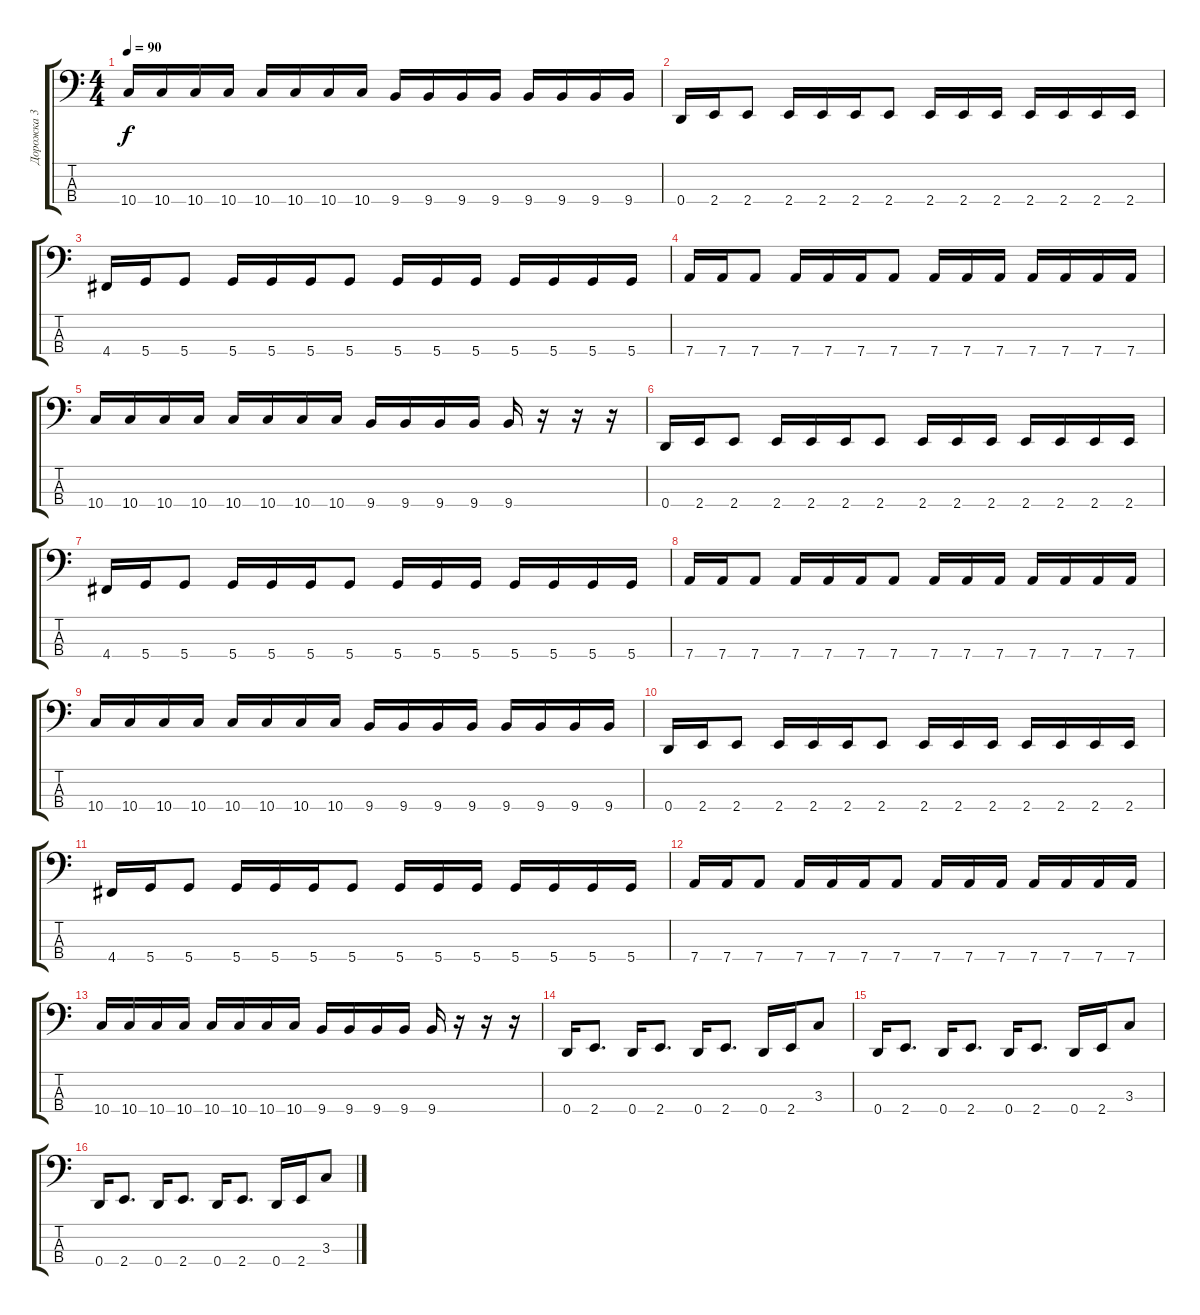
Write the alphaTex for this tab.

\track ("Дорожка 3" "Дорожка 3") {instrument electricbassfinger}
\staff {score tabs}
\tuning (G2 D2 A1 D1) {hide}
\ts (4 4)
\tempo 90
\clef f4
\ks c
10.4.16{dy f} 10.4.16 10.4.16 10.4.16 10.4.16 10.4.16 10.4.16 10.4.16 9.4.16 9.4.16 9.4.16 9.4.16 9.4.16 9.4.16 9.4.16 9.4.16 |
0.4.16 2.4.16 2.4.8 2.4.16 2.4.16 2.4.16 2.4.8 2.4.16 2.4.16 2.4.16 2.4.16 2.4.16 2.4.16 2.4.16 |
4.4.16 5.4.16 5.4.8 5.4.16 5.4.16 5.4.16 5.4.8 5.4.16 5.4.16 5.4.16 5.4.16 5.4.16 5.4.16 5.4.16 |
7.4.16 7.4.16 7.4.8 7.4.16 7.4.16 7.4.16 7.4.8 7.4.16 7.4.16 7.4.16 7.4.16 7.4.16 7.4.16 7.4.16 |
10.4.16 10.4.16 10.4.16 10.4.16 10.4.16 10.4.16 10.4.16 10.4.16 9.4.16 9.4.16 9.4.16 9.4.16 9.4.16 r.16 r.16 r.16 |
0.4.16 2.4.16 2.4.8 2.4.16 2.4.16 2.4.16 2.4.8 2.4.16 2.4.16 2.4.16 2.4.16 2.4.16 2.4.16 2.4.16 |
4.4.16 5.4.16 5.4.8 5.4.16 5.4.16 5.4.16 5.4.8 5.4.16 5.4.16 5.4.16 5.4.16 5.4.16 5.4.16 5.4.16 |
7.4.16 7.4.16 7.4.8 7.4.16 7.4.16 7.4.16 7.4.8 7.4.16 7.4.16 7.4.16 7.4.16 7.4.16 7.4.16 7.4.16 |
10.4.16 10.4.16 10.4.16 10.4.16 10.4.16 10.4.16 10.4.16 10.4.16 9.4.16 9.4.16 9.4.16 9.4.16 9.4.16 9.4.16 9.4.16 9.4.16 |
0.4.16 2.4.16 2.4.8 2.4.16 2.4.16 2.4.16 2.4.8 2.4.16 2.4.16 2.4.16 2.4.16 2.4.16 2.4.16 2.4.16 |
4.4.16 5.4.16 5.4.8 5.4.16 5.4.16 5.4.16 5.4.8 5.4.16 5.4.16 5.4.16 5.4.16 5.4.16 5.4.16 5.4.16 |
7.4.16 7.4.16 7.4.8 7.4.16 7.4.16 7.4.16 7.4.8 7.4.16 7.4.16 7.4.16 7.4.16 7.4.16 7.4.16 7.4.16 |
10.4.16 10.4.16 10.4.16 10.4.16 10.4.16 10.4.16 10.4.16 10.4.16 9.4.16 9.4.16 9.4.16 9.4.16 9.4.16 r.16 r.16 r.16 |
0.4.16 2.4.8{d} 0.4.16 2.4.8{d} 0.4.16 2.4.8{d} 0.4.16 2.4.16 3.3.8 |
0.4.16 2.4.8{d} 0.4.16 2.4.8{d} 0.4.16 2.4.8{d} 0.4.16 2.4.16 3.3.8 |
0.4.16 2.4.8{d} 0.4.16 2.4.8{d} 0.4.16 2.4.8{d} 0.4.16 2.4.16 3.3.8
